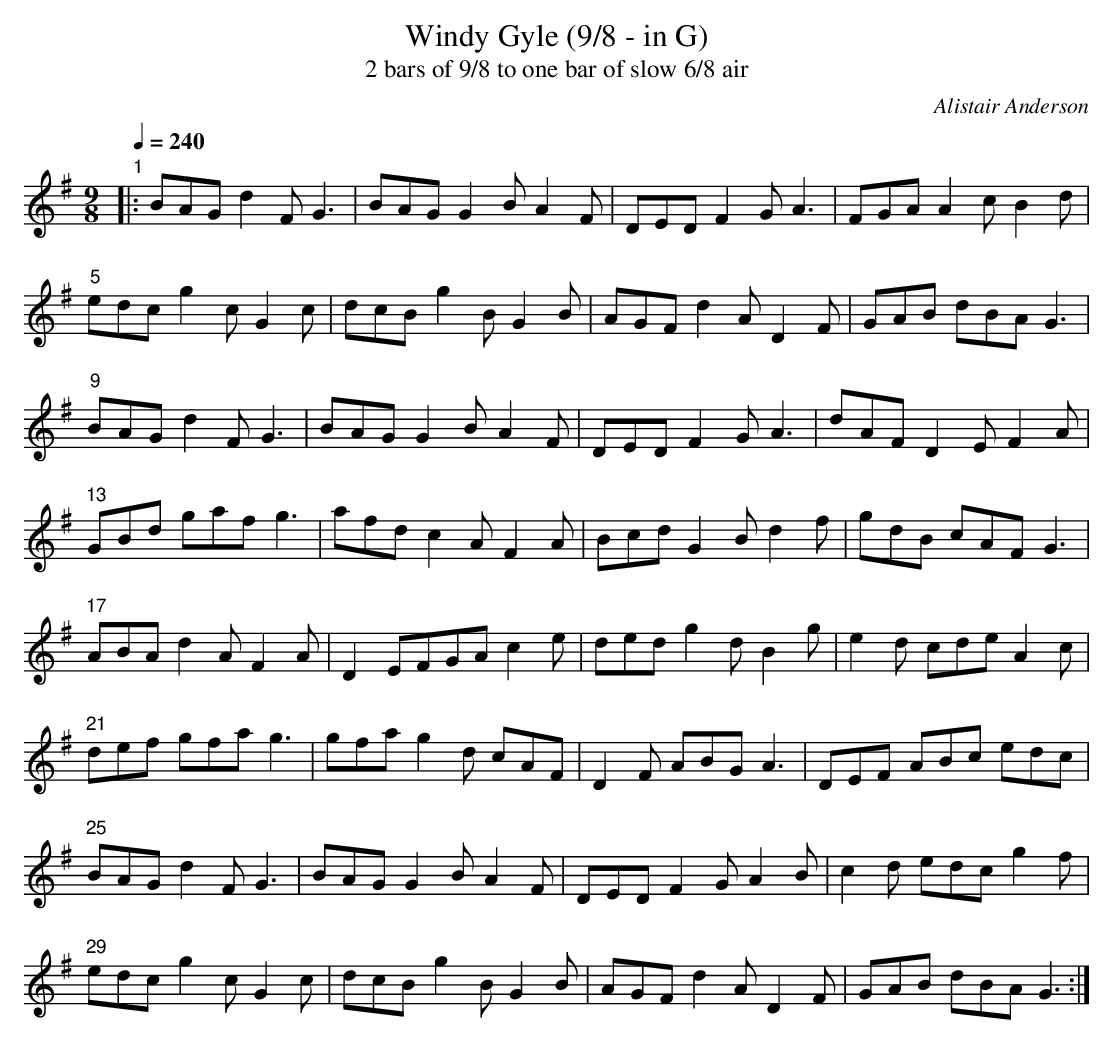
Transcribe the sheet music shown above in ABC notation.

X:1
T:Windy Gyle (9/8 - in G)
T:2 bars of 9/8 to one bar of slow 6/8 air
C:Alistair Anderson
Q:1/4=240
L:1/8
M:9/8
K:G
"1" |:BAG d2 F G3 |BAG G2 BA2 F | DED F2 G A3 | FGA A2 c B2 d |
"5" edc g2 c G2 c | dcB g2 B G2 B | AGF d2 A D2 F | GAB dBA G3 |
"9" BAG d2 F G3 | BAG G2 B A2 F | DED F2 G A3 | dAF D2 E F2 A |
"13" GBd gaf g3 |afd c2 A F2 A | Bcd G2 B d2 f | gdB cAF G3 |
"17" ABA d2 A F2 A | D2 EFGA c2 e | ded g2 d B2 g | e2 d cde A2 c |
"21" def gfa g3 | gfa g2 d cAF | D2 F ABG A3 | DEF ABc edc |
"25" BAG d2 F G3 |BAG G2 BA2 F | DED F2 G A2 B | c2 d edc g2 f |
"29" edc g2 c G2 c | dcB g2 B G2 B | AGF d2 A D2 F | GAB dBA G3 :|
